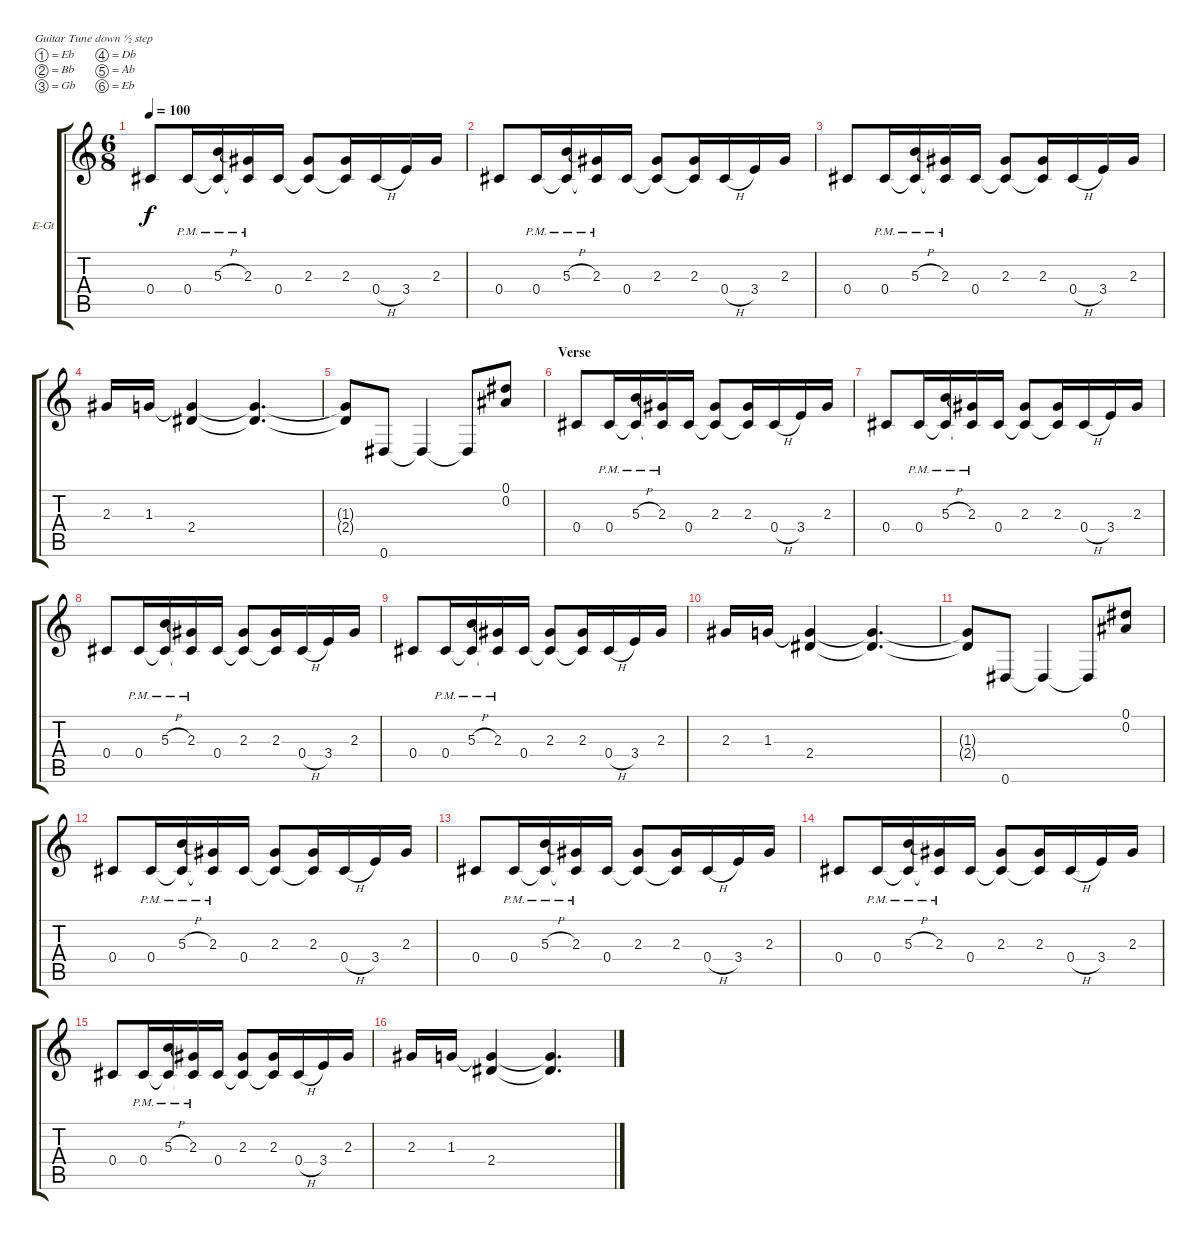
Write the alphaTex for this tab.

\bracketExtendMode groupsimilarinstruments
\firstSystemTrackNameOrientation horizontal
\otherSystemsTrackNameOrientation horizontal
\track ("Electric Guitar 1" "E-Gt") {instrument distortionguitar}
\staff {score tabs}
\tuning (Eb4 Bb3 Gb3 Db3 Ab2 Eb2)
\ts (6 8)
\tempo 100
\clef g2
\ks c
0.4.8{dy f} 0.4{pm}.16 (5.3{h} 0.4{pm t}).16 (2.3 0.4{pm t}).16 0.4.16 (2.3 0.4{t}).8 (2.3 0.4{t}).16 0.4{h}.16 3.4.16 2.3.16 |
0.4.8 0.4{pm}.16 (5.3{h} 0.4{pm t}).16 (2.3 0.4{pm t}).16 0.4.16 (2.3 0.4{t}).8 (2.3 0.4{t}).16 0.4{h}.16 3.4.16 2.3.16 |
0.4.8 0.4{pm}.16 (5.3{h} 0.4{pm t}).16 (2.3 0.4{pm t}).16 0.4.16 (2.3 0.4{t}).8 (2.3 0.4{t}).16 0.4{h}.16 3.4.16 2.3.16 |
2.3.16 1.3.16 (2.4 1.3{t}).4 (2.4{t} 1.3{t}).4{d} |
(2.4{t} 1.3{t}).8 0.6.8 0.6{t}.4 0.6{t}.8 (0.2 0.1).8 |
\section ("" "Verse")
0.4.8 0.4{pm}.16 (5.3{h} 0.4{pm t}).16 (2.3 0.4{pm t}).16 0.4.16 (2.3 0.4{t}).8 (2.3 0.4{t}).16 0.4{h}.16 3.4.16 2.3.16 |
0.4.8 0.4{pm}.16 (5.3{h} 0.4{pm t}).16 (2.3 0.4{pm t}).16 0.4.16 (2.3 0.4{t}).8 (2.3 0.4{t}).16 0.4{h}.16 3.4.16 2.3.16 |
0.4.8 0.4{pm}.16 (5.3{h} 0.4{pm t}).16 (2.3 0.4{pm t}).16 0.4.16 (2.3 0.4{t}).8 (2.3 0.4{t}).16 0.4{h}.16 3.4.16 2.3.16 |
0.4.8 0.4{pm}.16 (5.3{h} 0.4{pm t}).16 (2.3 0.4{pm t}).16 0.4.16 (2.3 0.4{t}).8 (2.3 0.4{t}).16 0.4{h}.16 3.4.16 2.3.16 |
2.3.16 1.3.16 (2.4 1.3{t}).4 (2.4{t} 1.3{t}).4{d} |
(2.4{t} 1.3{t}).8 0.6.8 0.6{t}.4 0.6{t}.8 (0.2 0.1).8 |
0.4.8 0.4{pm}.16 (5.3{h} 0.4{pm t}).16 (2.3 0.4{pm t}).16 0.4.16 (2.3 0.4{t}).8 (2.3 0.4{t}).16 0.4{h}.16 3.4.16 2.3.16 |
0.4.8 0.4{pm}.16 (5.3{h} 0.4{pm t}).16 (2.3 0.4{pm t}).16 0.4.16 (2.3 0.4{t}).8 (2.3 0.4{t}).16 0.4{h}.16 3.4.16 2.3.16 |
0.4.8 0.4{pm}.16 (5.3{h} 0.4{pm t}).16 (2.3 0.4{pm t}).16 0.4.16 (2.3 0.4{t}).8 (2.3 0.4{t}).16 0.4{h}.16 3.4.16 2.3.16 |
0.4.8 0.4{pm}.16 (5.3{h} 0.4{pm t}).16 (2.3 0.4{pm t}).16 0.4.16 (2.3 0.4{t}).8 (2.3 0.4{t}).16 0.4{h}.16 3.4.16 2.3.16 |
2.3.16 1.3.16 (2.4 1.3{t}).4 (2.4{t} 1.3{t}).4{d}
